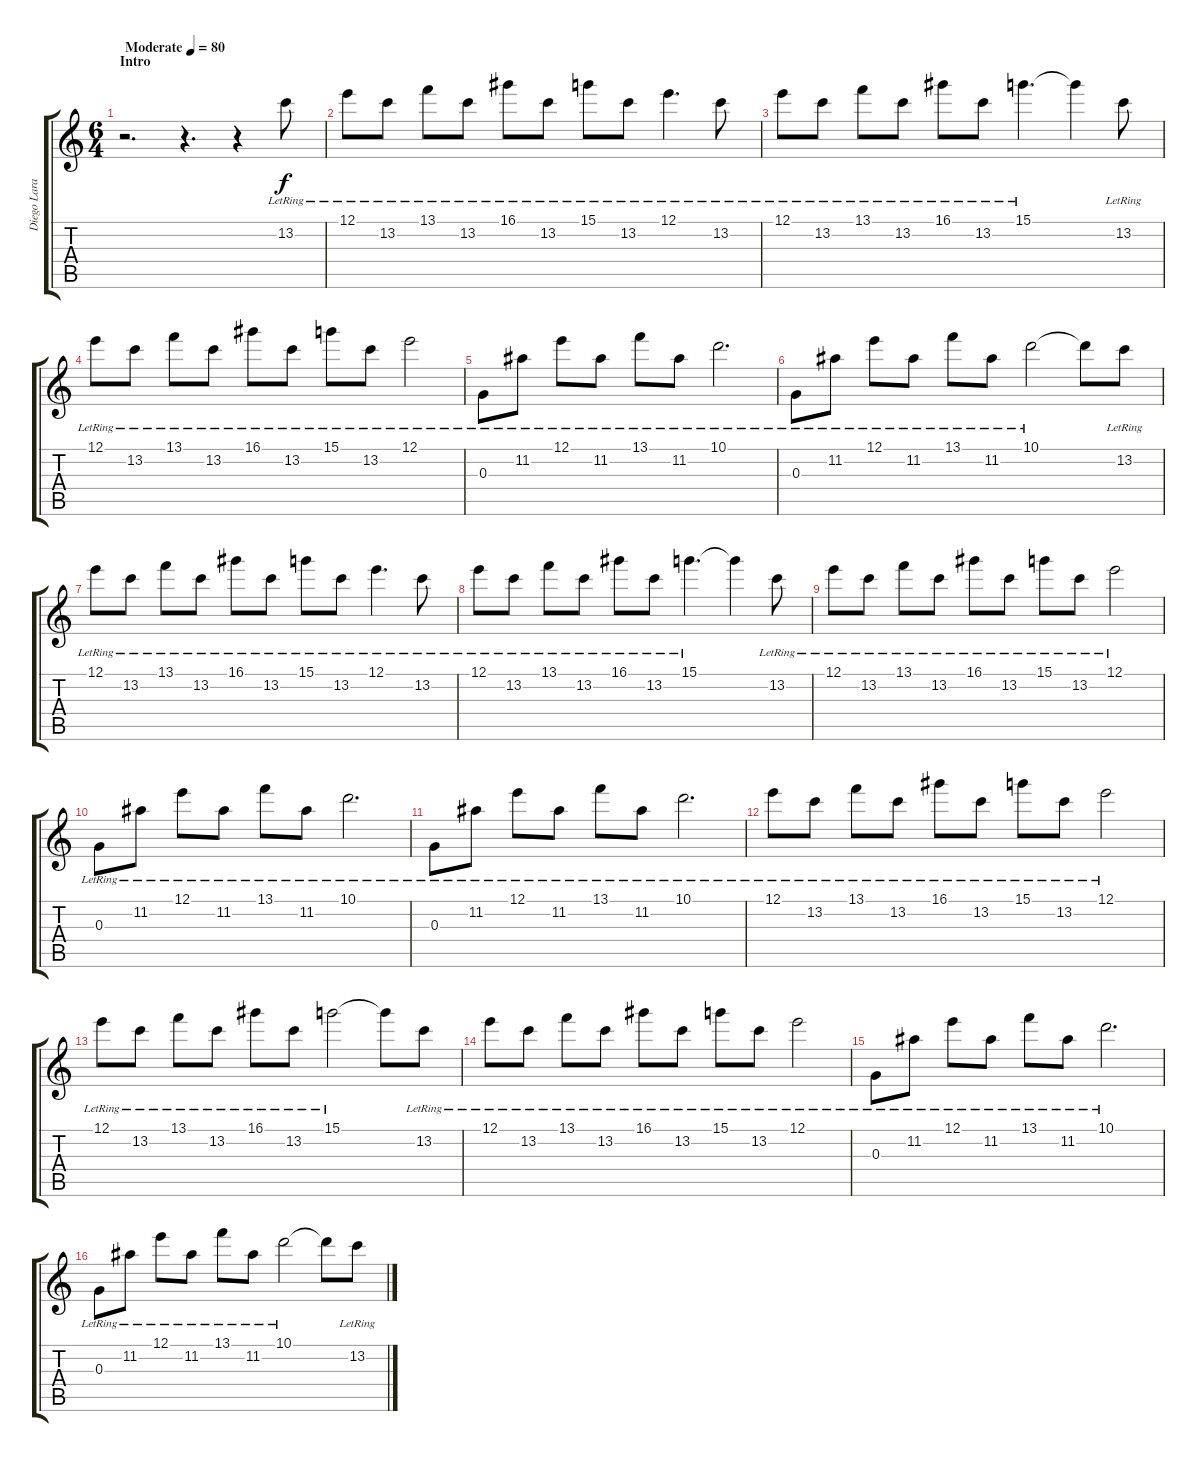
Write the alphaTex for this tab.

\track ("Diego Lara" "Diego Lara") {instrument electricguitarclean}
\staff {score tabs}
\tuning (E4 B3 G3 D3 A2 E2) {hide}
\ts (6 4)
\section ("" "Intro")
\tempo (80 "Moderate")
\clef g2
\ks c
r.2{d dy f instrument electricguitarclean} r.4{d} r.4 13.2{lr}.8 |
12.1{lr}.8 13.2{lr}.8 13.1{lr}.8 13.2{lr}.8 16.1{lr}.8 13.2{lr}.8 15.1{lr}.8 13.2{lr}.8 12.1{lr}.4{d} 13.2{lr}.8 |
12.1{lr}.8 13.2{lr}.8 13.1{lr}.8 13.2{lr}.8 16.1{lr}.8 13.2{lr}.8 15.1{lr}.4{d} 15.1{t}.4 13.2{lr}.8 |
12.1{lr}.8 13.2{lr}.8 13.1{lr}.8 13.2{lr}.8 16.1{lr}.8 13.2{lr}.8 15.1{lr}.8 13.2{lr}.8 12.1{lr}.2 |
0.3{lr}.8 11.2{lr}.8 12.1{lr}.8 11.2{lr}.8 13.1{lr}.8 11.2{lr}.8 10.1{lr}.2{d} |
0.3{lr}.8 11.2{lr}.8 12.1{lr}.8 11.2{lr}.8 13.1{lr}.8 11.2{lr}.8 10.1{lr}.2 10.1{t}.8 13.2{lr}.8 |
12.1{lr}.8 13.2{lr}.8 13.1{lr}.8 13.2{lr}.8 16.1{lr}.8 13.2{lr}.8 15.1{lr}.8 13.2{lr}.8 12.1{lr}.4{d} 13.2{lr}.8 |
12.1{lr}.8 13.2{lr}.8 13.1{lr}.8 13.2{lr}.8 16.1{lr}.8 13.2{lr}.8 15.1{lr}.4{d} 15.1{t}.4 13.2{lr}.8 |
12.1{lr}.8 13.2{lr}.8 13.1{lr}.8 13.2{lr}.8 16.1{lr}.8 13.2{lr}.8 15.1{lr}.8 13.2{lr}.8 12.1{lr}.2 |
0.3{lr}.8 11.2{lr}.8 12.1{lr}.8 11.2{lr}.8 13.1{lr}.8 11.2{lr}.8 10.1{lr}.2{d} |
0.3{lr}.8 11.2{lr}.8 12.1{lr}.8 11.2{lr}.8 13.1{lr}.8 11.2{lr}.8 10.1{lr}.2{d} |
12.1{lr}.8 13.2{lr}.8 13.1{lr}.8 13.2{lr}.8 16.1{lr}.8 13.2{lr}.8 15.1{lr}.8 13.2{lr}.8 12.1{lr}.2 |
12.1{lr}.8 13.2{lr}.8 13.1{lr}.8 13.2{lr}.8 16.1{lr}.8 13.2{lr}.8 15.1{lr}.2 15.1{t}.8 13.2{lr}.8 |
12.1{lr}.8 13.2{lr}.8 13.1{lr}.8 13.2{lr}.8 16.1{lr}.8 13.2{lr}.8 15.1{lr}.8 13.2{lr}.8 12.1{lr}.2 |
0.3{lr}.8 11.2{lr}.8 12.1{lr}.8 11.2{lr}.8 13.1{lr}.8 11.2{lr}.8 10.1{lr}.2{d} |
0.3{lr}.8 11.2{lr}.8 12.1{lr}.8 11.2{lr}.8 13.1{lr}.8 11.2{lr}.8 10.1{lr}.2 10.1{t}.8 13.2{lr}.8
